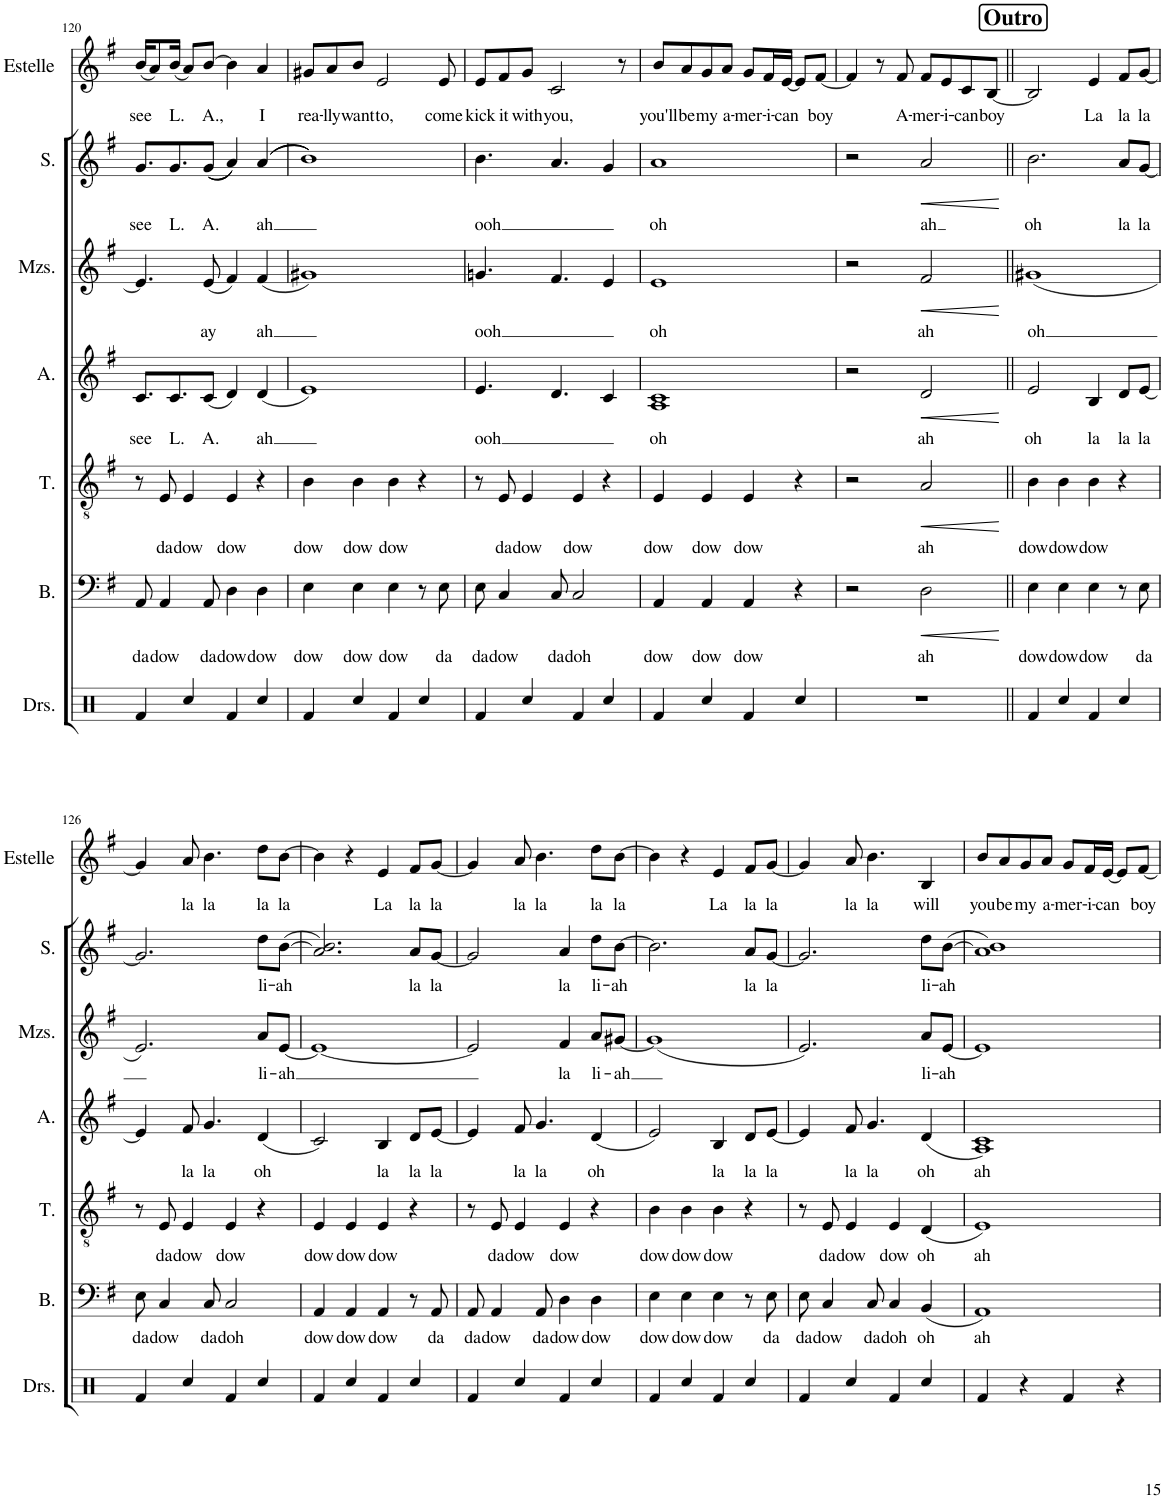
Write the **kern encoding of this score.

**kern	**text	**dynam	**kern	**text	**dynam	**kern	**text	**dynam	**kern	**text	**dynam	**kern	**text	**dynam	**kern	**text
*part6	*part6	*part6	*part5	*part5	*part5	*part4	*part4	*part4	*part3	*part3	*part3	*part2	*part2	*part2	*part1	*part1
*staff6	*staff6	*staff6	*staff5	*staff5	*staff5	*staff4	*staff4	*staff4	*staff3	*staff3	*staff3	*staff2	*staff2	*staff2	*staff1	*staff1
*I"Bass	*	*	*I"Tenor	*	*	*I"Alto	*	*	*I"Mezzo-soprano	*	*	*I"Soprano	*	*	*I"Estelle	*
*I'B.	*	*	*I'T.	*	*	*I'A.	*	*	*I'Mzs.	*	*	*I'S.	*	*	*I'Estelle	*
!!LO:PB:g=z
*clefF4	*	*	*clefGv2	*	*	*clefG2	*	*	*clefG2	*	*	*clefG2	*	*	*clefG2	*
*k[f#]	*	*	*k[f#]	*	*	*k[f#]	*	*	*k[f#]	*	*	*k[f#]	*	*	*k[f#]	*
*M4/4	*	*	*M4/4	*	*	*M4/4	*	*	*M4/4	*	*	*M4/4	*	*	*M4/4	*
=120	=120	=120	=120	=120	=120	=120	=120	=120	=120	=120	=120	=120	=120	=120	=120	=120
!	!LO:LY:b	!	!	!	!	!	!LO:LY:b	!	!	!	!	!	!LO:LY:b	!	!	!LO:LY:b
8AA/	da	.	8r	.	.	8.c/L	see	.	4.e/]	.	.	8.g/L	see	.	(16b/KL	see
.	.	.	.	.	.	.	.	.	.	.	.	.	.	.	8a/)	.
!	!LO:LY:b	!	!	!LO:LY:b	!	!	!	!	!	!	!	!	!	!	!	!
4AA/	dow	.	8E/	da	.	.	.	.	.	.	.	.	.	.	.	.
!	!	!	!	!	!	!	!LO:LY:b	!	!	!	!	!	!LO:LY:b	!	!	!LO:LY:b
.	.	.	.	.	.	8.c/	L.	.	.	.	.	8.g/	L.	.	(16b/Jk	L.
!	!	!	!	!LO:LY:b	!	!	!	!	!	!	!	!	!	!	!	!
.	.	.	4E/	dow	.	.	.	.	.	.	.	.	.	.	8a/L)	.
!	!LO:LY:b	!	!	!	!	!	!LO:LY:b	!	!	!LO:LY:b	!	!	!LO:LY:b	!	!	!LO:LY:b
8AA/	da	.	.	.	.	(8c/J	A.	.	(8e/	ay	.	(((8g/J	A.	.	[8b/J	A.,
!	!LO:LY:b	!	!	!LO:LY:b	!	!	!	!	!	!	!	!	!	!	!	!
4D\	dow	.	4E/	dow	.	4d/)	.	.	4f#/)	.	.	4a/)))	.	.	4b\]	.
!	!LO:LY:b	!	!	!	!	!	!LO:LY:b	!	!	!LO:LY:b	!	!	!LO:LY:b	!	!	!LO:LY:b
4D\	dow	.	4r	.	.	(4d/	ah	.	(4f#/	ah	.	(((4a/	ah	.	4a/	I
=121	=121	=121	=121	=121	=121	=121	=121	=121	=121	=121	=121	=121	=121	=121	=121	=121
!	!LO:LY:b	!	!	!LO:LY:b	!	!	!	!	!	!	!	!	!	!	!	!LO:LY:b
4E\	dow	.	4B\	dow	.	1e)	.	.	1g#X)	.	.	1b)))	.	.	8g#X/L	rea-
!	!	!	!	!	!	!	!	!	!	!	!	!	!	!	!	!LO:LY:b
.	.	.	.	.	.	.	.	.	.	.	.	.	.	.	8a/	-lly
!	!LO:LY:b	!	!	!LO:LY:b	!	!	!	!	!	!	!	!	!	!	!	!LO:LY:b
4E\	dow	.	4B\	dow	.	.	.	.	.	.	.	.	.	.	8b/J	want
!	!	!	!	!	!	!	!	!	!	!	!	!	!	!	!	!LO:LY:b
.	.	.	.	.	.	.	.	.	.	.	.	.	.	.	2e/	to,
!	!LO:LY:b	!	!	!LO:LY:b	!	!	!	!	!	!	!	!	!	!	!	!
4E\	dow	.	4B\	dow	.	.	.	.	.	.	.	.	.	.	.	.
8r	.	.	4r	.	.	.	.	.	.	.	.	.	.	.	.	.
!	!LO:LY:b	!	!	!	!	!	!	!	!	!	!	!	!	!	!	!LO:LY:b
8E\	da	.	.	.	.	.	.	.	.	.	.	.	.	.	8e/	come
=122	=122	=122	=122	=122	=122	=122	=122	=122	=122	=122	=122	=122	=122	=122	=122	=122
!	!LO:LY:b	!	!	!	!	!	!LO:LY:b	!	!	!LO:LY:b	!	!	!LO:LY:b	!	!	!LO:LY:b
8E\	da	.	8r	.	.	4.e/	ooh	.	4.gn/	ooh	.	4.b\	ooh	.	8e/L	kick
!	!LO:LY:b	!	!	!LO:LY:b	!	!	!	!	!	!	!	!	!	!	!	!LO:LY:b
4C/	dow	.	8E/	da	.	.	.	.	.	.	.	.	.	.	8f#/	it
!	!	!	!	!LO:LY:b	!	!	!	!	!	!	!	!	!	!	!	!LO:LY:b
.	.	.	4E/	dow	.	.	.	.	.	.	.	.	.	.	8g/J	with
!	!LO:LY:b	!	!	!	!	!	!	!	!	!	!	!	!	!	!	!LO:LY:b
8C/	da	.	.	.	.	4.d/	.	.	4.f#/	.	.	4.a/	.	.	2c/	you,
!	!LO:LY:b	!	!	!LO:LY:b	!	!	!	!	!	!	!	!	!	!	!	!
2C/	doh	.	4E/	dow	.	.	.	.	.	.	.	.	.	.	.	.
.	.	.	4r	.	.	4c/	.	.	4e/	.	.	4g/	.	.	.	.
.	.	.	.	.	.	.	.	.	.	.	.	.	.	.	8r	.
=123	=123	=123	=123	=123	=123	=123	=123	=123	=123	=123	=123	=123	=123	=123	=123	=123
!	!LO:LY:b	!	!	!LO:LY:b	!	!	!LO:LY:b	!	!	!LO:LY:b	!	!	!LO:LY:b	!	!	!LO:LY:b
4AA/	dow	.	4E/	dow	.	1A 1c	oh	.	1e	oh	.	1a	oh	.	8b/L	you'll
!	!	!	!	!	!	!	!	!	!	!	!	!	!	!	!	!LO:LY:b
.	.	.	.	.	.	.	.	.	.	.	.	.	.	.	8a/	be
!	!LO:LY:b	!	!	!LO:LY:b	!	!	!	!	!	!	!	!	!	!	!	!LO:LY:b
4AA/	dow	.	4E/	dow	.	.	.	.	.	.	.	.	.	.	8g/	my
!	!	!	!	!	!	!	!	!	!	!	!	!	!	!	!	!LO:LY:b
.	.	.	.	.	.	.	.	.	.	.	.	.	.	.	8a/J	a-
!	!LO:LY:b	!	!	!LO:LY:b	!	!	!	!	!	!	!	!	!	!	!	!LO:LY:b
4AA/	dow	.	4E/	dow	.	.	.	.	.	.	.	.	.	.	8g/L	-mer-
!	!	!	!	!	!	!	!	!	!	!	!	!	!	!	!	!LO:LY:b
.	.	.	.	.	.	.	.	.	.	.	.	.	.	.	16f#/L	-i-
!	!	!	!	!	!	!	!	!	!	!	!	!	!	!	!	!LO:LY:b
.	.	.	.	.	.	.	.	.	.	.	.	.	.	.	[16e/JJ	-can
4r	.	.	4r	.	.	.	.	.	.	.	.	.	.	.	8e/L]	.
!	!	!	!	!	!	!	!	!	!	!	!	!	!	!	!	!LO:LY:b
.	.	.	.	.	.	.	.	.	.	.	.	.	.	.	[8f#/J	boy
=124	=124	=124	=124	=124	=124	=124	=124	=124	=124	=124	=124	=124	=124	=124	=124	=124
2r	.	.	2r	.	.	2r	.	.	2r	.	.	2r	.	.	4f#/]	.
.	.	.	.	.	.	.	.	.	.	.	.	.	.	.	8r	.
!	!	!	!	!	!	!	!	!	!	!	!	!	!	!	!	!LO:LY:b
.	.	.	.	.	.	.	.	.	.	.	.	.	.	.	8f#/	A-
!	!LO:LY:b	!LO:HP:b	!	!LO:LY:b	!LO:HP:b	!	!LO:LY:b	!LO:HP:b	!	!LO:LY:b	!LO:HP:b	!	!LO:LY:b	!LO:HP:b	!	!LO:LY:b
2D\	ah	<	2A/	ah	<	2d/	ah	<	2f#/	ah	<	2a/	ah	<	8f#/L	-mer-
!	!	!	!	!	!	!	!	!	!	!	!	!	!	!	!	!LO:LY:b
.	.	.	.	.	.	.	.	.	.	.	.	.	.	.	8e/	-i-
!	!	!	!	!	!	!	!	!	!	!	!	!	!	!	!	!LO:LY:b
.	.	.	.	.	.	.	.	.	.	.	.	.	.	.	8c/	-can
!	!	!	!	!	!	!	!	!	!	!	!	!	!	!	!	!LO:LY:b
.	.	.	.	.	.	.	.	.	.	.	.	.	.	.	[8B/J	boy
.	.	[	.	.	[	.	.	[	.	.	[	.	.	[	.	.
!!LO:REH:place=s1:a:B:cj:fs=14:t=Outro
=125||	=125||	=125||	=125||	=125||	=125||	=125||	=125||	=125||	=125||	=125||	=125||	=125||	=125||	=125||	=125||	=125||
!	!LO:LY:b	!	!	!LO:LY:b	!	!	!LO:LY:b	!	!	!LO:LY:b	!	!	!LO:LY:b	!	!	!
4E\	dow	.	4B\	dow	.	2e/	oh	.	(1g#X	oh	.	2.b\	oh	.	2B/]	.
!	!LO:LY:b	!	!	!LO:LY:b	!	!	!	!	!	!	!	!	!	!	!	!
4E\	dow	.	4B\	dow	.	.	.	.	.	.	.	.	.	.	.	.
!	!LO:LY:b	!	!	!LO:LY:b	!	!	!LO:LY:b	!	!	!	!	!	!	!	!	!LO:LY:b
4E\	dow	.	4B\	dow	.	4B/	la	.	.	.	.	.	.	.	4e/	La
!	!	!	!	!	!	!	!LO:LY:b	!	!	!	!	!	!LO:LY:b	!	!	!LO:LY:b
8r	.	.	4r	.	.	8d/L	la	.	.	.	.	8a/L	la	.	8f#/L	la
!	!LO:LY:b	!	!	!	!	!	!LO:LY:b	!	!	!	!	!	!LO:LY:b	!	!	!LO:LY:b
8E\	da	.	.	.	.	[8e/J	la	.	.	.	.	[8g/J	la	.	[8g/J	la
!!LO:LB:g=z
=126	=126	=126	=126	=126	=126	=126	=126	=126	=126	=126	=126	=126	=126	=126	=126	=126
!	!LO:LY:b	!	!	!	!	!	!	!	!	!	!	!	!	!	!	!
8E\	da	.	8r	.	.	4e/]	.	.	2.e/)	.	.	2.g/]	.	.	4g/]	.
!	!LO:LY:b	!	!	!LO:LY:b	!	!	!	!	!	!	!	!	!	!	!	!
4C/	dow	.	8E/	da	.	.	.	.	.	.	.	.	.	.	.	.
!	!	!	!	!LO:LY:b	!	!	!LO:LY:b	!	!	!	!	!	!	!	!	!LO:LY:b
.	.	.	4E/	dow	.	8f#/	la	.	.	.	.	.	.	.	8a/	la
!	!LO:LY:b	!	!	!	!	!	!LO:LY:b	!	!	!	!	!	!	!	!	!LO:LY:b
8C/	da	.	.	.	.	4.g/	la	.	.	.	.	.	.	.	4.b\	la
!	!LO:LY:b	!	!	!LO:LY:b	!	!	!	!	!	!	!	!	!	!	!	!
2C/	doh	.	4E/	dow	.	.	.	.	.	.	.	.	.	.	.	.
!	!	!	!	!	!	!	!LO:LY:b	!	!	!LO:LY:b	!	!	!LO:LY:b	!	!	!LO:LY:b
.	.	.	4r	.	.	(4d/	oh	.	8a/L	li-	.	8dd\L	li-	.	8dd\L	la
!	!	!	!	!	!	!	!	!	!	!LO:LY:b	!	!	!LO:LY:b	!	!	!LO:LY:b
.	.	.	.	.	.	.	.	.	[8e/J	-ah	.	([8b\J	-ah	.	[8b\J	la
=127	=127	=127	=127	=127	=127	=127	=127	=127	=127	=127	=127	=127	=127	=127	=127	=127
!	!LO:LY:b	!	!	!LO:LY:b	!	!	!	!	!	!	!	!	!	!	!	!
4AA/	dow	.	4E/	dow	.	2c/)	.	.	1e_	.	.	2.a/ 2.b/])	.	.	4b\]	.
!	!LO:LY:b	!	!	!LO:LY:b	!	!	!	!	!	!	!	!	!	!	!	!
4AA/	dow	.	4E/	dow	.	.	.	.	.	.	.	.	.	.	4r	.
!	!LO:LY:b	!	!	!LO:LY:b	!	!	!LO:LY:b	!	!	!	!	!	!	!	!	!LO:LY:b
4AA/	dow	.	4E/	dow	.	4B/	la	.	.	.	.	.	.	.	4e/	La
!	!	!	!	!	!	!	!LO:LY:b	!	!	!	!	!	!LO:LY:b	!	!	!LO:LY:b
8r	.	.	4r	.	.	8d/L	la	.	.	.	.	8a/L	la	.	8f#/L	la
!	!LO:LY:b	!	!	!	!	!	!LO:LY:b	!	!	!	!	!	!LO:LY:b	!	!	!LO:LY:b
8AA/	da	.	.	.	.	[8e/J	la	.	.	.	.	[8g/J	la	.	[8g/J	la
=128	=128	=128	=128	=128	=128	=128	=128	=128	=128	=128	=128	=128	=128	=128	=128	=128
!	!LO:LY:b	!	!	!	!	!	!	!	!	!	!	!	!	!	!	!
8AA/	da	.	8r	.	.	4e/]	.	.	2e/]	.	.	2g/]	.	.	4g/]	.
!	!LO:LY:b	!	!	!LO:LY:b	!	!	!	!	!	!	!	!	!	!	!	!
4AA/	dow	.	8E/	da	.	.	.	.	.	.	.	.	.	.	.	.
!	!	!	!	!LO:LY:b	!	!	!LO:LY:b	!	!	!	!	!	!	!	!	!LO:LY:b
.	.	.	4E/	dow	.	8f#/	la	.	.	.	.	.	.	.	8a/	la
!	!LO:LY:b	!	!	!	!	!	!LO:LY:b	!	!	!	!	!	!	!	!	!LO:LY:b
8AA/	da	.	.	.	.	4.g/	la	.	.	.	.	.	.	.	4.b\	la
!	!LO:LY:b	!	!	!LO:LY:b	!	!	!	!	!	!LO:LY:b	!	!	!LO:LY:b	!	!	!
4D\	dow	.	4E/	dow	.	.	.	.	4f#/	la	.	4a/	la	.	.	.
!	!LO:LY:b	!	!	!	!	!	!LO:LY:b	!	!	!LO:LY:b	!	!	!LO:LY:b	!	!	!LO:LY:b
4D\	dow	.	4r	.	.	(4d/	oh	.	8a/L	li-	.	8dd\L	li-	.	8dd\L	la
!	!	!	!	!	!	!	!	!	!	!LO:LY:b	!	!	!LO:LY:b	!	!	!LO:LY:b
.	.	.	.	.	.	.	.	.	[8g#X/J	-ah	.	[8b\J	-ah	.	[8b\J	la
=129	=129	=129	=129	=129	=129	=129	=129	=129	=129	=129	=129	=129	=129	=129	=129	=129
!	!LO:LY:b	!	!	!LO:LY:b	!	!	!	!	!	!	!	!	!	!	!	!
4E\	dow	.	4B\	dow	.	2e/)	.	.	(1g#]	.	.	2.b\]	.	.	4b\]	.
!	!LO:LY:b	!	!	!LO:LY:b	!	!	!	!	!	!	!	!	!	!	!	!
4E\	dow	.	4B\	dow	.	.	.	.	.	.	.	.	.	.	4r	.
!	!LO:LY:b	!	!	!LO:LY:b	!	!	!LO:LY:b	!	!	!	!	!	!	!	!	!LO:LY:b
4E\	dow	.	4B\	dow	.	4B/	la	.	.	.	.	.	.	.	4e/	La
!	!	!	!	!	!	!	!LO:LY:b	!	!	!	!	!	!LO:LY:b	!	!	!LO:LY:b
8r	.	.	4r	.	.	8d/L	la	.	.	.	.	8a/L	la	.	8f#/L	la
!	!LO:LY:b	!	!	!	!	!	!LO:LY:b	!	!	!	!	!	!LO:LY:b	!	!	!LO:LY:b
8E\	da	.	.	.	.	[8e/J	la	.	.	.	.	[8g/J	la	.	[8g/J	la
=130	=130	=130	=130	=130	=130	=130	=130	=130	=130	=130	=130	=130	=130	=130	=130	=130
!	!LO:LY:b	!	!	!	!	!	!	!	!	!	!	!	!	!	!	!
8E\	da	.	8r	.	.	4e/]	.	.	2.e/)	.	.	2.g/]	.	.	4g/]	.
!	!LO:LY:b	!	!	!LO:LY:b	!	!	!	!	!	!	!	!	!	!	!	!
4C/	dow	.	8E/	da	.	.	.	.	.	.	.	.	.	.	.	.
!	!	!	!	!LO:LY:b	!	!	!LO:LY:b	!	!	!	!	!	!	!	!	!LO:LY:b
.	.	.	4E/	dow	.	8f#/	la	.	.	.	.	.	.	.	8a/	la
!	!LO:LY:b	!	!	!	!	!	!LO:LY:b	!	!	!	!	!	!	!	!	!LO:LY:b
8C/	da	.	.	.	.	4.g/	la	.	.	.	.	.	.	.	4.b\	la
!	!LO:LY:b	!	!	!LO:LY:b	!	!	!	!	!	!	!	!	!	!	!	!
4C/	doh	.	4E/	dow	.	.	.	.	.	.	.	.	.	.	.	.
!	!LO:LY:b	!	!	!LO:LY:b	!	!	!LO:LY:b	!	!	!LO:LY:b	!	!	!LO:LY:b	!	!	!LO:LY:b
(4BB/	oh	.	(4D/	oh	.	(4d/	oh	.	8a/L	li-	.	8dd\L	li-	.	4B/	will
!	!	!	!	!	!	!	!	!	!	!LO:LY:b	!	!	!LO:LY:b	!	!	!
.	.	.	.	.	.	.	.	.	[8e/J	-ah	.	([8b\J	-ah	.	.	.
=131	=131	=131	=131	=131	=131	=131	=131	=131	=131	=131	=131	=131	=131	=131	=131	=131
!	!LO:LY:b	!	!	!LO:LY:b	!	!	!LO:LY:b	!	!	!	!	!	!	!	!	!LO:LY:b
1AA)	ah	.	1E)	ah	.	1A 1c)	ah	.	1e]	.	.	1a 1b])	.	.	8b/L	you
!	!	!	!	!	!	!	!	!	!	!	!	!	!	!	!	!LO:LY:b
.	.	.	.	.	.	.	.	.	.	.	.	.	.	.	8a/	be
!	!	!	!	!	!	!	!	!	!	!	!	!	!	!	!	!LO:LY:b
.	.	.	.	.	.	.	.	.	.	.	.	.	.	.	8g/	my
!	!	!	!	!	!	!	!	!	!	!	!	!	!	!	!	!LO:LY:b
.	.	.	.	.	.	.	.	.	.	.	.	.	.	.	8a/J	a-
!	!	!	!	!	!	!	!	!	!	!	!	!	!	!	!	!LO:LY:b
.	.	.	.	.	.	.	.	.	.	.	.	.	.	.	8g/L	-mer-
!	!	!	!	!	!	!	!	!	!	!	!	!	!	!	!	!LO:LY:b
.	.	.	.	.	.	.	.	.	.	.	.	.	.	.	16f#/L	-i-
!	!	!	!	!	!	!	!	!	!	!	!	!	!	!	!	!LO:LY:b
.	.	.	.	.	.	.	.	.	.	.	.	.	.	.	[16e/JJ	-can
.	.	.	.	.	.	.	.	.	.	.	.	.	.	.	8e/L]	.
!	!	!	!	!	!	!	!	!	!	!	!	!	!	!	!	!LO:LY:b
.	.	.	.	.	.	.	.	.	.	.	.	.	.	.	[8f#/J	boy
=	=	=	=	=	=	=	=	=	=	=	=	=	=	=	=	=
*-	*-	*-	*-	*-	*-	*-	*-	*-	*-	*-	*-	*-	*-	*-	*-	*-
